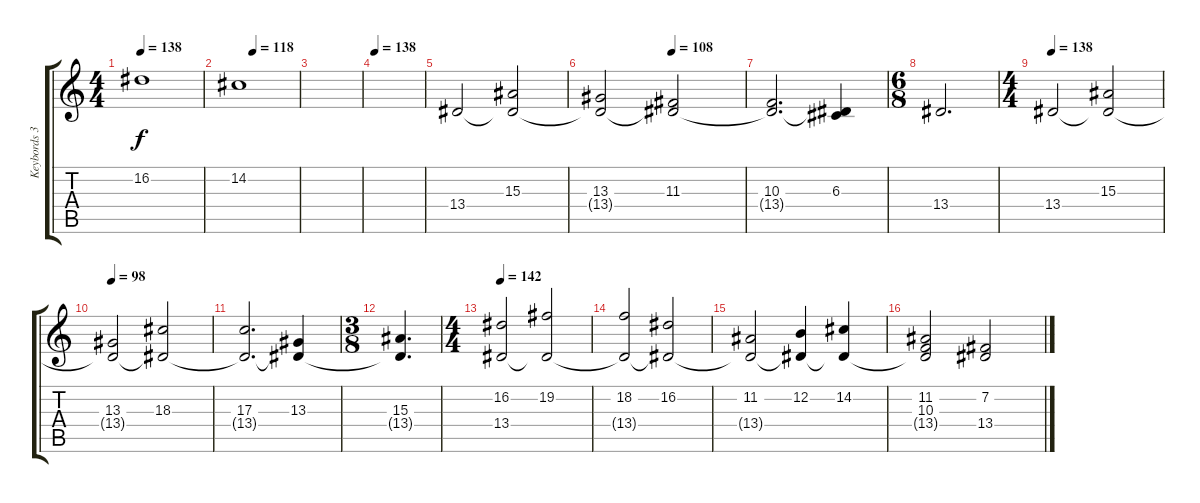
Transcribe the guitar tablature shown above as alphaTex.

\track ("Keybords 3" "Keybords 3") {instrument brasssection}
\staff {score tabs}
\tuning (E4 B3 G3 D3 A2 E2) {hide}
\ts (4 4)
\tempo 138
\clef g2
\ks c
16.2.1{dy f} |
\tempo (118 0.25)
14.2.1{volume 8} |
|
\tempo 138
|
13.4.2{instrument choiraahs} (15.3 13.4{t}).2 |
\tempo (108 0.5)
(13.3 13.4{t}).2 (11.3 13.4{t}).2 |
(10.3 13.4{t}).2{d} (6.3 13.4{t}).4 |
\ts (6 8)
13.4.2{d} |
\ts (4 4)
\tempo 138
13.4.2 (15.3 13.4{t}).2 |
\tempo 98
(13.3 13.4{t}).2 (18.3 13.4{t}).2 |
(17.3 13.4{t}).2{d} (13.3 13.4{t}).4 |
\ts (3 8)
(15.3 13.4{t}).4{d} |
\ts (4 4)
\tempo 142
(16.2 13.4).2 (19.2 13.4{t}).2 |
(18.2 13.4{t}).2 (16.2 13.4{t}).2 |
(11.2 13.4{t}).2 (12.2 13.4{t}).4 (14.2 13.4{t}).4 |
(11.2 10.3 13.4{t}).2 (7.2 13.4).2
